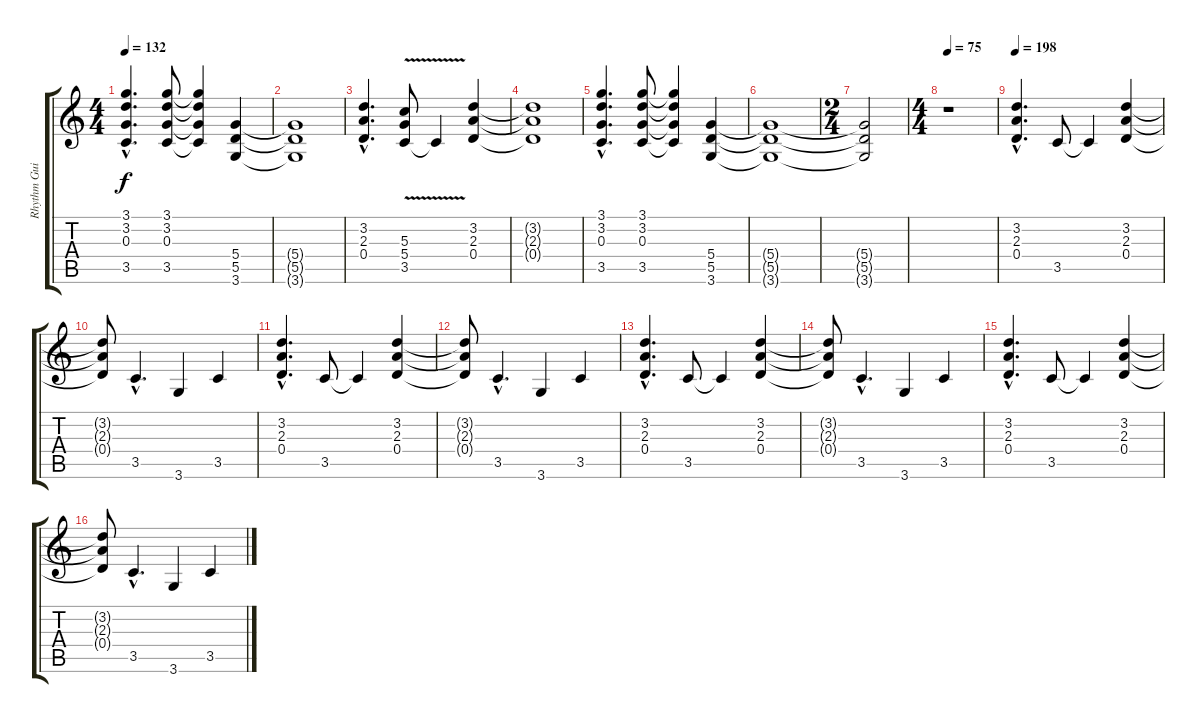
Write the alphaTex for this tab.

\track ("Rhythm Guitar 1" "Rhythm Gui") {instrument distortionguitar}
\staff {score tabs}
\tuning (E4 B3 G3 D3 A2 E2) {hide}
\ts (4 4)
\tempo 132
\clef g2
\ks c
(3.1{hac} 3.2{hac} 0.3{hac} 3.5{hac}).4{d dy f} (3.1 3.2 0.3 3.5).8 (3.1{t} 3.2{t} 0.3{t} 3.5{t}).4 (5.4 5.5 3.6).4 |
(5.4{t} 5.5{t} 3.6{t}).1 |
(3.2{hac} 2.3{hac} 0.4{hac}).4{d} (5.3{v} 5.4{v} 3.5{v}).8 3.5{t}.4 (3.2 2.3 0.4).4 |
(3.2{t} 2.3{t} 0.4{t}).1 |
(3.1{hac} 3.2{hac} 0.3{hac} 3.5{hac}).4{d} (3.1 3.2 0.3 3.5).8 (3.1{t} 3.2{t} 0.3{t} 3.5{t}).4 (5.4 5.5 3.6).4 |
(5.4{t} 5.5{t} 3.6{t}).1 |
\ts (2 4)
(5.4{t} 5.5{t} 3.6{t}).2 |
\ts (4 4)
\tempo 75
r.1 |
\tempo 198
(3.2{hac} 2.3{hac} 0.4{hac}).4{d} 3.5.8 3.5{t}.4 (3.2 2.3 0.4).4 |
(3.2{t} 2.3{t} 0.4{t}).8 3.5{hac}.4{d} 3.6.4 3.5.4 |
(3.2{hac} 2.3{hac} 0.4{hac}).4{d} 3.5.8 3.5{t}.4 (3.2 2.3 0.4).4 |
(3.2{t} 2.3{t} 0.4{t}).8 3.5{hac}.4{d} 3.6.4 3.5.4 |
(3.2{hac} 2.3{hac} 0.4{hac}).4{d} 3.5.8 3.5{t}.4 (3.2 2.3 0.4).4 |
(3.2{t} 2.3{t} 0.4{t}).8 3.5{hac}.4{d} 3.6.4 3.5.4 |
(3.2{hac} 2.3{hac} 0.4{hac}).4{d} 3.5.8 3.5{t}.4 (3.2 2.3 0.4).4 |
(3.2{t} 2.3{t} 0.4{t}).8 3.5{hac}.4{d} 3.6.4 3.5.4
